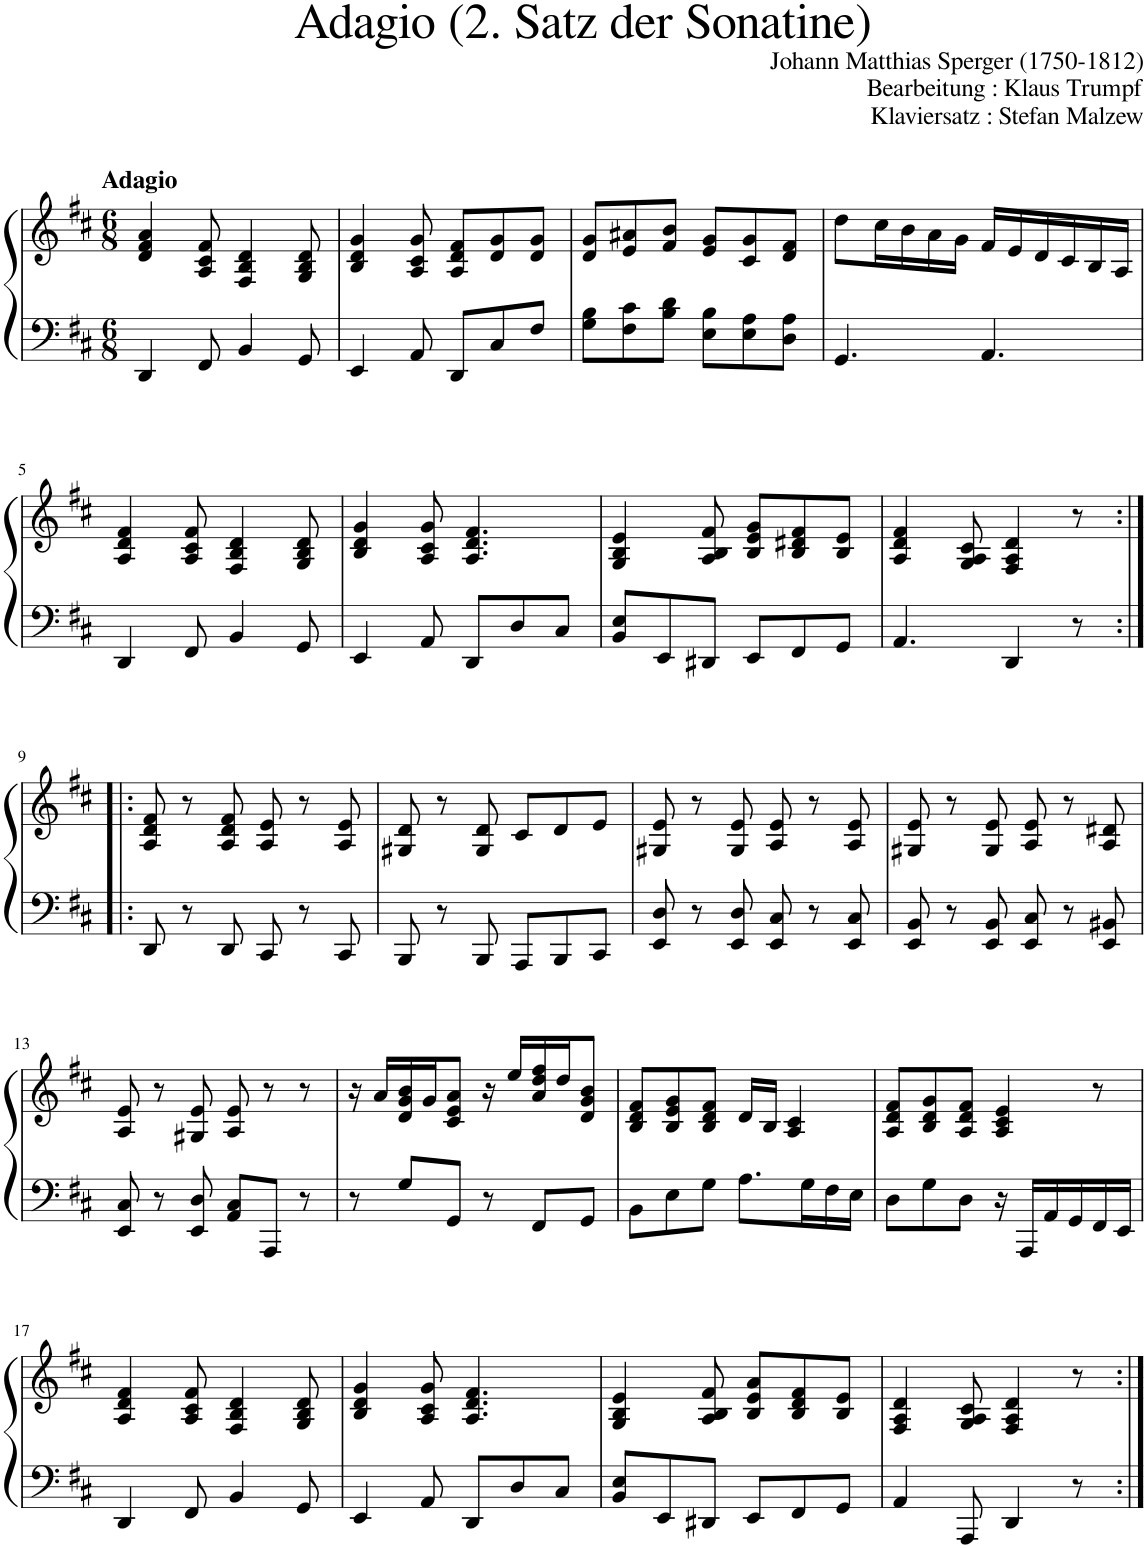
**kern	**kern
*part1	*part1
*staff2	*staff1
*I"Piano	*
*I'Pno.	*
*clefF4	*clefG2
*k[f#c#]	*k[f#c#]
*M6/8	*M6/8
=1	=1
!	!LO:TX:a:B:t=Adagio
4DD/	4d/ 4f#/ 4a/
8FF#/	8A/ 8c#/ 8f#/
4BB/	4F#/ 4B/ 4d/
8GG/	8G/ 8B/ 8d/
=2	=2
4EE/	4B/ 4d/ 4g/
8AA/	8A/ 8c#/ 8g/
8DD/L	8A/ 8d/ 8f#/L
8C#/	8d/ 8g/
8F#/J	8d/ 8g/J
=3	=3
8G\ 8B\L	8d/ 8g/L
8F#\ 8c#\	8e/ 8a#X/
8B\ 8d\J	8f#/ 8b/J
8E\ 8B\L	8e/ 8g/L
8E\ 8A\	8c#/ 8g/
8D\ 8A\J	8d/ 8f#/J
=4	=4
4.GG/	8dd\L
.	16cc#\L
.	16b\
.	16a\
.	16g\JJ
4.AA/	16f#/LL
.	16e/
.	16d/
.	16c#/
.	16B/
.	16A/JJ
!!LO:LB:g=z
=5	=5
4DD/	4A/ 4d/ 4f#/
8FF#/	8A/ 8c#/ 8f#/
4BB/	4F#/ 4B/ 4d/
8GG/	8G/ 8B/ 8d/
=6	=6
4EE/	4B/ 4d/ 4g/
8AA/	8A/ 8c#/ 8g/
8DD/L	4.A/ 4.d/ 4.f#/
8D/	.
8C#/J	.
=7	=7
8BB/ 8E/L	4G/ 4B/ 4e/
8EE/	.
8DD#X/J	8A/ 8B/ 8f#/
8EE/L	8B/ 8e/ 8g/L
8FF#/	8B/ 8d#X/ 8f#/
8GG/J	8B/ 8e/J
=8	=8
4.AA/	4A/ 4d/ 4f#/
.	8G/ 8A/ 8c#/
4DD/	4F#/ 4A/ 4d/
8r	8r
!!LO:LB:g=z
=9:|!|:	=9:|!|:
8DD/	8A/ 8d/ 8f#/
8r	8r
8DD/	8A/ 8d/ 8f#/
8CC#/	8A/ 8e/
8r	8r
8CC#/	8A/ 8e/
=10	=10
8BBB/	8G#X/ 8d/
8r	8r
8BBB/	8G#/ 8d/
8AAA/L	8c#/L
8BBB/	8d/
8CC#/J	8e/J
=11	=11
8EE/ 8D/	8G#X/ 8e/
8r	8r
8EE/ 8D/	8G#/ 8e/
8EE/ 8C#/	8A/ 8e/
8r	8r
8EE/ 8C#/	8A/ 8e/
=12	=12
8EE/ 8BB/	8G#X/ 8e/
8r	8r
8EE/ 8BB/	8G#/ 8e/
8EE/ 8C#/	8A/ 8e/
8r	8r
8EE/ 8BB#X/	8A/ 8d#X/
!!LO:LB:g=z
=13	=13
8EE/ 8C#/	8A/ 8e/
8r	8r
8EE/ 8D/	8G#X/ 8e/
8AA/ 8C#/L	8A/ 8e/
8AAA/J	8r
8r	8r
=14	=14
8r	16r
.	16a/LL
8G/L	16d/ 16g/ 16b/
.	16g/J
8GG/J	8c#/ 8e/ 8a/J
8r	16r
.	16ee/LL
8FF#/L	16a/ 16dd/ 16ff#/
.	16dd/J
8GG/J	8d/ 8g/ 8b/J
=15	=15
8BB\L	8B/ 8d/ 8f#/L
8E\	8B/ 8e/ 8g/
8G\J	8B/ 8d/ 8f#/J
8.A\L	16d/LL
.	16B/JJ
.	4A/ 4c#/
16G\L	.
16F#\	.
16E\JJ	.
=16	=16
8D\L	8A/ 8d/ 8f#/L
8G\	8B/ 8d/ 8g/
8D\J	8A/ 8d/ 8f#/J
16r	4A/ 4c#/ 4e/
16AAA/LL	.
16AA/	.
16GG/	.
16FF#/	8r
16EE/JJ	.
!!LO:LB:g=z
=17	=17
4DD/	4A/ 4d/ 4f#/
8FF#/	8A/ 8c#/ 8f#/
4BB/	4F#/ 4B/ 4d/
8GG/	8G/ 8B/ 8d/
=18	=18
4EE/	4B/ 4d/ 4g/
8AA/	8A/ 8c#/ 8g/
8DD/L	4.A/ 4.d/ 4.f#/
8D/	.
8C#/J	.
=19	=19
8BB/ 8E/L	4G/ 4B/ 4e/
8EE/	.
8DD#X/J	8A/ 8B/ 8f#/
8EE/L	8B/ 8e/ 8a/L
8FF#/	8B/ 8d/ 8f#/
8GG/J	8B/ 8e/J
=20	=20
4AA/	4F#/ 4A/ 4d/
8AAA/	8G/ 8A/ 8c#/
4DD/	4F#/ 4A/ 4d/
8r	8r
=:|!	=:|!
*-	*-
